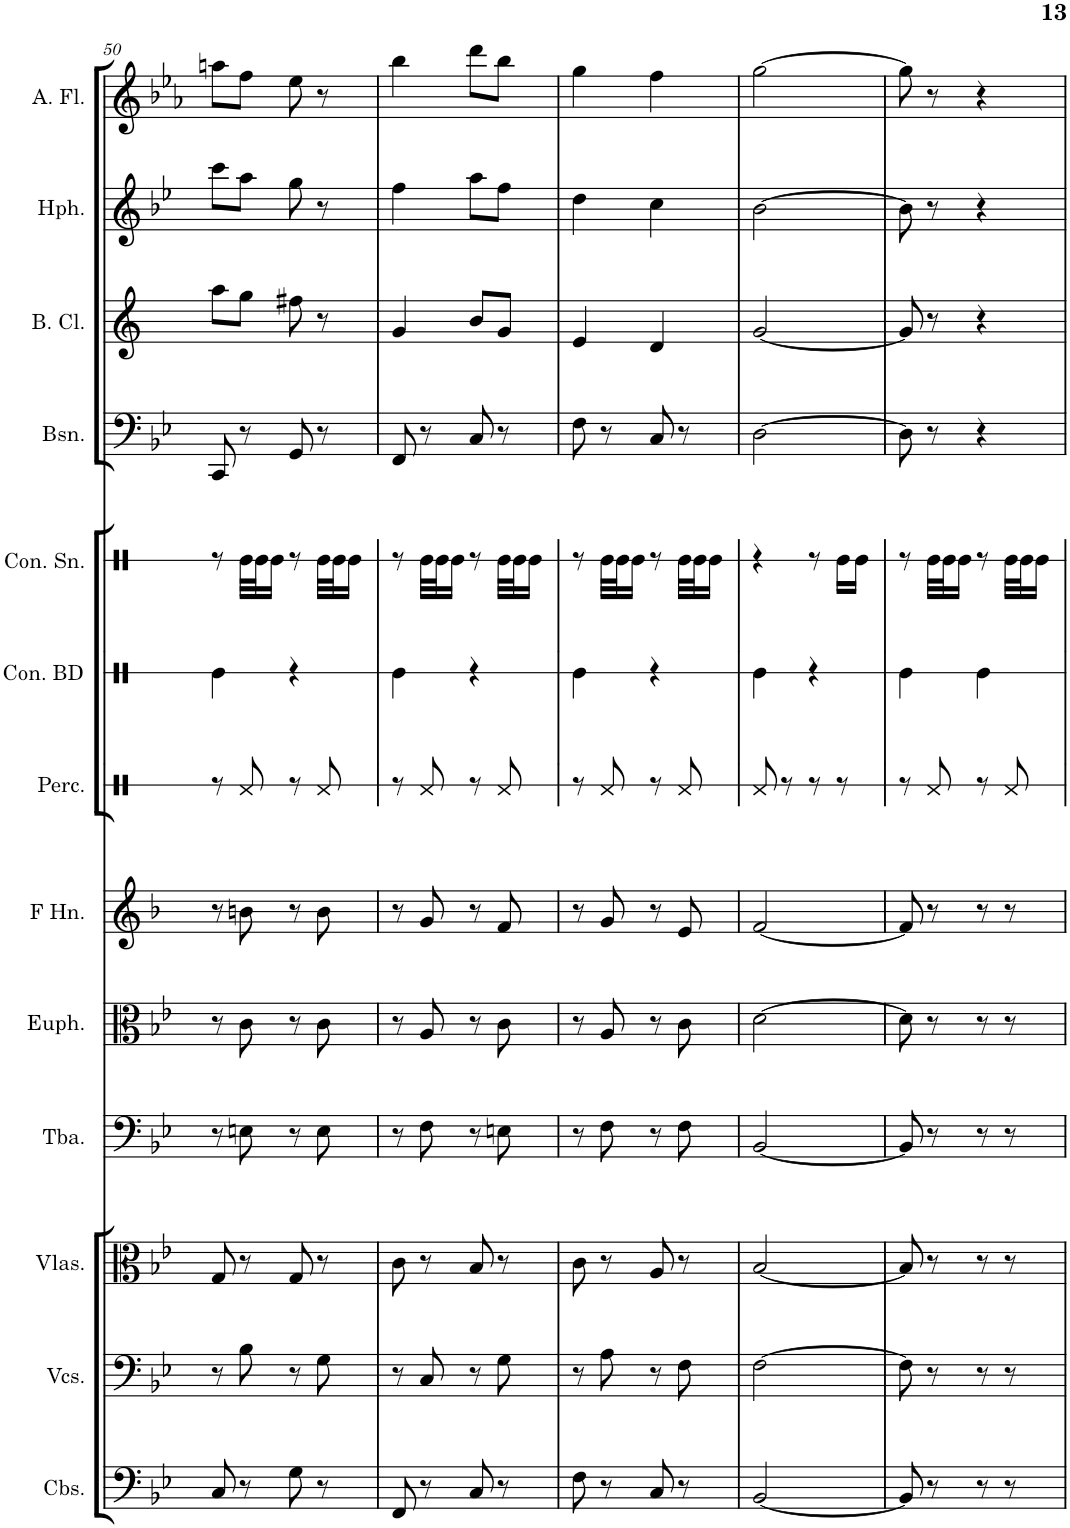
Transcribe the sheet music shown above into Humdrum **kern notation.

**kern	**kern	**kern	**kern	**kern	**kern	**kern	**kern	**kern	**kern	**kern	**kern	**kern
*part13	*part12	*part11	*part10	*part9	*part8	*part7	*part6	*part5	*part4	*part3	*part2	*part1
*staff13	*staff12	*staff11	*staff10	*staff9	*staff8	*staff7	*staff6	*staff5	*staff4	*staff3	*staff2	*staff1
*I"Contrabasses	*I"Violoncellos	*I"Violas	*I"Tuba	*I"Euphonium	*I"Horn in F	*I"Percussion	*I"Concert Bass Drum	*I"Concert Snare Drum	*I"Bassoon	*I"Bass Clarinet	*I"Heckelphone	*I"Alto Flute
*I'Cbs.	*I'Vcs.	*I'Vlas.	*I'Tba.	*I'Euph.	*	*I'Perc.	*I'Con. BD	*I'Con. Sn.	*I'Bsn.	*I'B. Cl.	*I'Hph.	*I'A. Fl.
!!LO:PB:g=z
*clefF4	*clefF4	*clefC3	*clefF4	*clefC3	*clefG2	*clefX	*clefX	*clefX	*clefF4	*clefG2	*clefG2	*clefG2
*Trd7c12	*	*	*	*	*Trd4c7	*	*	*	*	*Trd8c14	*Trd7c12	*Trd3c5
*k[b-e-]	*k[b-e-]	*k[b-e-]	*k[b-e-]	*k[b-e-]	*k[b-]	*k[]	*k[]	*k[]	*k[b-e-]	*k[]	*k[b-e-]	*k[b-e-a-]
*M2/4	*M2/4	*M2/4	*M2/4	*M2/4	*M2/4	*M2/4	*M2/4	*M2/4	*M2/4	*M2/4	*M2/4	*M2/4
=50	=50	=50	=50	=50	=50	=50	=50	=50	=50	=50	=50	=50
8C/	8r	8G/	8r	8r	8r	8r	4Re\	8r	8CC/	8aa\L	8ccc\L	8aan\L
8r	8B-\	8r	8En\	8c\	8bn\	8Rd/	.	32Re\LLL	8r	8gg\J	8aa\J	8ff\J
.	.	.	.	.	.	.	.	32Re\J	.	.	.	.
.	.	.	.	.	.	.	.	16Re\JJ	.	.	.	.
8G\	8r	8G/	8r	8r	8r	8r	4r	8r	8GG/	8ff#X\	8gg\	8ee-\
8r	8G\	8r	8E\	8c\	8b\	8Rd/	.	32Re\LLL	8r	8r	8r	8r
.	.	.	.	.	.	.	.	32Re\J	.	.	.	.
.	.	.	.	.	.	.	.	16Re\JJ	.	.	.	.
=51	=51	=51	=51	=51	=51	=51	=51	=51	=51	=51	=51	=51
8FF/	8r	8c\	8r	8r	8r	8r	4Re\	8r	8FF/	4g/	4ff\	4bb-\
8r	8C/	8r	8F\	8A/	8g/	8Rd/	.	32Re\LLL	8r	.	.	.
.	.	.	.	.	.	.	.	32Re\J	.	.	.	.
.	.	.	.	.	.	.	.	16Re\JJ	.	.	.	.
8C/	8r	8B-/	8r	8r	8r	8r	4r	8r	8C/	8b/L	8aa\L	8ddd\L
8r	8G\	8r	8En\	8c\	8f/	8Rd/	.	32Re\LLL	8r	8g/J	8ff\J	8bb-\J
.	.	.	.	.	.	.	.	32Re\J	.	.	.	.
.	.	.	.	.	.	.	.	16Re\JJ	.	.	.	.
=52	=52	=52	=52	=52	=52	=52	=52	=52	=52	=52	=52	=52
8F\	8r	8c\	8r	8r	8r	8r	4Re\	8r	8F\	4e/	4dd\	4gg\
8r	8A\	8r	8F\	8A/	8g/	8Rd/	.	32Re\LLL	8r	.	.	.
.	.	.	.	.	.	.	.	32Re\J	.	.	.	.
.	.	.	.	.	.	.	.	16Re\JJ	.	.	.	.
8C/	8r	8A/	8r	8r	8r	8r	4r	8r	8C/	4d/	4cc\	4ff\
8r	8F\	8r	8F\	8c\	8e/	8Rd/	.	32Re\LLL	8r	.	.	.
.	.	.	.	.	.	.	.	32Re\J	.	.	.	.
.	.	.	.	.	.	.	.	16Re\JJ	.	.	.	.
=53	=53	=53	=53	=53	=53	=53	=53	=53	=53	=53	=53	=53
[2BB-/	[2F\	[2B-/	[2BB-/	[2d\	[2f/	8Rd/	4Re\	4r	[2D\	[2g/	[2b-\	[2gg\
.	.	.	.	.	.	8r	.	.	.	.	.	.
.	.	.	.	.	.	8r	4r	8r	.	.	.	.
.	.	.	.	.	.	8r	.	16Re\LL	.	.	.	.
.	.	.	.	.	.	.	.	16Re\JJ	.	.	.	.
=54	=54	=54	=54	=54	=54	=54	=54	=54	=54	=54	=54	=54
8BB-/]	8F\]	8B-/]	8BB-/]	8d\]	8f/]	8r	4Re\	8r	8D\]	8g/]	8b-\]	8gg\]
8r	8r	8r	8r	8r	8r	8Rd/	.	32Re\LLL	8r	8r	8r	8r
.	.	.	.	.	.	.	.	32Re\J	.	.	.	.
.	.	.	.	.	.	.	.	16Re\JJ	.	.	.	.
8r	8r	8r	8r	8r	8r	8r	4Re\	8r	4r	4r	4r	4r
8r	8r	8r	8r	8r	8r	8Rd/	.	32Re\LLL	.	.	.	.
.	.	.	.	.	.	.	.	32Re\J	.	.	.	.
.	.	.	.	.	.	.	.	16Re\JJ	.	.	.	.
=	=	=	=	=	=	=	=	=	=	=	=	=
*-	*-	*-	*-	*-	*-	*-	*-	*-	*-	*-	*-	*-
